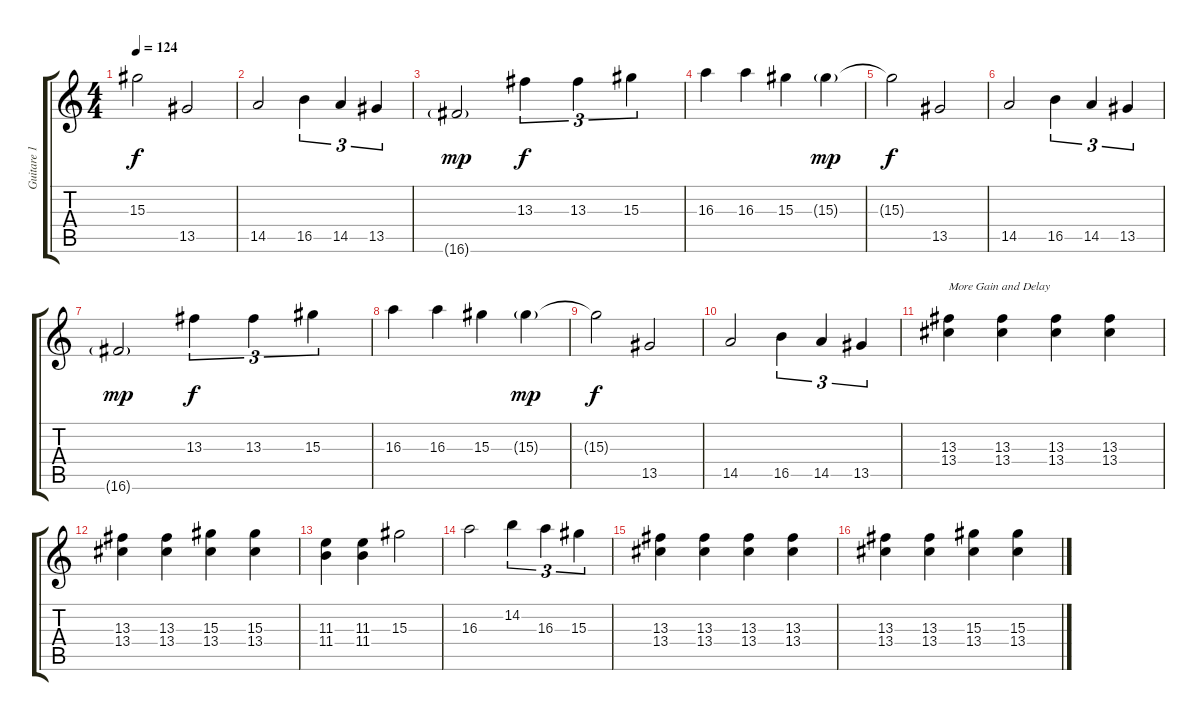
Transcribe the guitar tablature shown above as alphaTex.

\track ("Guitare 1" "Guitare 1") {instrument electricguitarjazz}
\staff {score tabs}
\tuning (D4 A3 F3 C3 G2 D2) {hide}
\ts (4 4)
\tempo 124
\clef g2
\ks c
15.3{t}.2{dy f} 13.5.2 |
14.5.2 16.5.4{tu (3 2)} 14.5.4{tu (3 2)} 13.5.4{tu (3 2)} |
16.6{g}.2{dy mp} 13.3.4{tu (3 2) dy f} 13.3.4{tu (3 2)} 15.3.4{tu (3 2)} |
16.3.4 16.3.4 15.3.4 15.3{g}.4{dy mp} |
15.3{t}.2{dy f} 13.5.2 |
14.5.2 16.5.4{tu (3 2)} 14.5.4{tu (3 2)} 13.5.4{tu (3 2)} |
16.6{g}.2{dy mp} 13.3.4{tu (3 2) dy f} 13.3.4{tu (3 2)} 15.3.4{tu (3 2)} |
16.3.4 16.3.4 15.3.4 15.3{g}.4{dy mp} |
15.3{t}.2{dy f} 13.5.2 |
14.5.2 16.5.4{tu (3 2)} 14.5.4{tu (3 2)} 13.5.4{tu (3 2)} |
(13.3 13.4).4{txt "More Gain and Delay" instrument overdrivenguitar} (13.3 13.4).4 (13.3 13.4).4 (13.3 13.4).4 |
(13.3 13.4).4 (13.3 13.4).4 (15.3 13.4).4 (15.3 13.4).4 |
(11.3 11.4).4 (11.3 11.4).4 15.3.2 |
16.3.2 14.2.4{tu (3 2)} 16.3.4{tu (3 2)} 15.3.4{tu (3 2)} |
(13.3 13.4).4 (13.3 13.4).4 (13.3 13.4).4 (13.3 13.4).4 |
(13.3 13.4).4 (13.3 13.4).4 (15.3 13.4).4 (15.3 13.4).4
